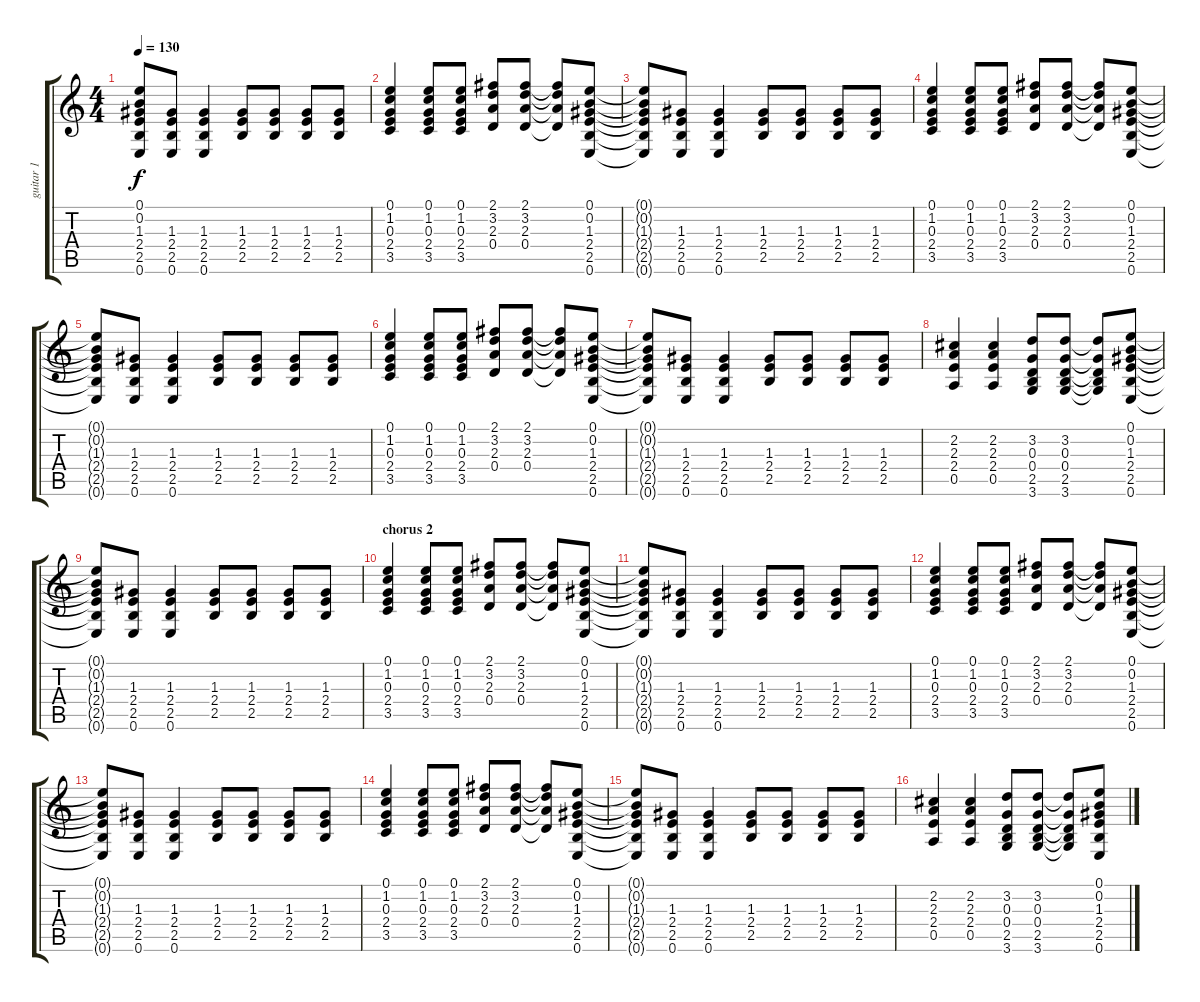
\track ("guitar 1" "guitar 1") {instrument overdrivenguitar}
\staff {score tabs}
\tuning (E4 B3 G3 D3 A2 E2) {hide}
\ts (4 4)
\tempo 130
\clef g2
\ks c
(0.1{t} 0.2{t} 1.3{t} 2.4{t} 2.5{t} 0.6{t}).8{dy f} (1.3 2.4 2.5 0.6).8 (1.3 2.4 2.5 0.6).4 (1.3 2.4 2.5).8 (1.3 2.4 2.5).8 (1.3 2.4 2.5).8 (1.3 2.4 2.5).8 |
(0.1 1.2 0.3 2.4 3.5).4{volume 9 instrument acousticguitarnylon} (0.1 1.2 0.3 2.4 3.5).8 (0.1 1.2 0.3 2.4 3.5).8 (2.1 3.2 2.3 0.4).8 (2.1 3.2 2.3 0.4).8 (2.1{t} 3.2{t} 2.3{t} 0.4{t}).8 (0.1 0.2 1.3 2.4 2.5 0.6).8 |
(0.1{t} 0.2{t} 1.3{t} 2.4{t} 2.5{t} 0.6{t}).8 (1.3 2.4 2.5 0.6).8 (1.3 2.4 2.5 0.6).4 (1.3 2.4 2.5).8 (1.3 2.4 2.5).8 (1.3 2.4 2.5).8 (1.3 2.4 2.5).8 |
(0.1 1.2 0.3 2.4 3.5).4 (0.1 1.2 0.3 2.4 3.5).8 (0.1 1.2 0.3 2.4 3.5).8 (2.1 3.2 2.3 0.4).8 (2.1 3.2 2.3 0.4).8 (2.1{t} 3.2{t} 2.3{t} 0.4{t}).8 (0.1 0.2 1.3 2.4 2.5 0.6).8 |
(0.1{t} 0.2{t} 1.3{t} 2.4{t} 2.5{t} 0.6{t}).8 (1.3 2.4 2.5 0.6).8 (1.3 2.4 2.5 0.6).4 (1.3 2.4 2.5).8 (1.3 2.4 2.5).8 (1.3 2.4 2.5).8 (1.3 2.4 2.5).8 |
(0.1 1.2 0.3 2.4 3.5).4 (0.1 1.2 0.3 2.4 3.5).8 (0.1 1.2 0.3 2.4 3.5).8 (2.1 3.2 2.3 0.4).8 (2.1 3.2 2.3 0.4).8 (2.1{t} 3.2{t} 2.3{t} 0.4{t}).8 (0.1 0.2 1.3 2.4 2.5 0.6).8 |
(0.1{t} 0.2{t} 1.3{t} 2.4{t} 2.5{t} 0.6{t}).8 (1.3 2.4 2.5 0.6).8 (1.3 2.4 2.5 0.6).4 (1.3 2.4 2.5).8 (1.3 2.4 2.5).8 (1.3 2.4 2.5).8 (1.3 2.4 2.5).8 |
(2.2 2.3 2.4 0.5).4{volume 10 instrument overdrivenguitar} (2.2 2.3 2.4 0.5).4 (3.2 0.3 0.4 2.5 3.6).8 (3.2 0.3 0.4 2.5 3.6).8 (3.2{t} 0.3{t} 0.4{t} 2.5{t} 3.6{t}).8 (0.1 0.2 1.3 2.4 2.5 0.6).8 |
(0.1{t} 0.2{t} 1.3{t} 2.4{t} 2.5{t} 0.6{t}).8 (1.3 2.4 2.5 0.6).8 (1.3 2.4 2.5 0.6).4 (1.3 2.4 2.5).8 (1.3 2.4 2.5).8 (1.3 2.4 2.5).8 (1.3 2.4 2.5).8 |
\section ("" "chorus 2")
(0.1 1.2 0.3 2.4 3.5).4 (0.1 1.2 0.3 2.4 3.5).8 (0.1 1.2 0.3 2.4 3.5).8 (2.1 3.2 2.3 0.4).8 (2.1 3.2 2.3 0.4).8 (2.1{t} 3.2{t} 2.3{t} 0.4{t}).8 (0.1 0.2 1.3 2.4 2.5 0.6).8 |
(0.1{t} 0.2{t} 1.3{t} 2.4{t} 2.5{t} 0.6{t}).8 (1.3 2.4 2.5 0.6).8 (1.3 2.4 2.5 0.6).4 (1.3 2.4 2.5).8 (1.3 2.4 2.5).8 (1.3 2.4 2.5).8 (1.3 2.4 2.5).8 |
(0.1 1.2 0.3 2.4 3.5).4 (0.1 1.2 0.3 2.4 3.5).8 (0.1 1.2 0.3 2.4 3.5).8 (2.1 3.2 2.3 0.4).8 (2.1 3.2 2.3 0.4).8 (2.1{t} 3.2{t} 2.3{t} 0.4{t}).8 (0.1 0.2 1.3 2.4 2.5 0.6).8 |
(0.1{t} 0.2{t} 1.3{t} 2.4{t} 2.5{t} 0.6{t}).8 (1.3 2.4 2.5 0.6).8 (1.3 2.4 2.5 0.6).4 (1.3 2.4 2.5).8 (1.3 2.4 2.5).8 (1.3 2.4 2.5).8 (1.3 2.4 2.5).8 |
(0.1 1.2 0.3 2.4 3.5).4 (0.1 1.2 0.3 2.4 3.5).8 (0.1 1.2 0.3 2.4 3.5).8 (2.1 3.2 2.3 0.4).8 (2.1 3.2 2.3 0.4).8 (2.1{t} 3.2{t} 2.3{t} 0.4{t}).8 (0.1 0.2 1.3 2.4 2.5 0.6).8 |
(0.1{t} 0.2{t} 1.3{t} 2.4{t} 2.5{t} 0.6{t}).8 (1.3 2.4 2.5 0.6).8 (1.3 2.4 2.5 0.6).4 (1.3 2.4 2.5).8 (1.3 2.4 2.5).8 (1.3 2.4 2.5).8 (1.3 2.4 2.5).8 |
(2.2 2.3 2.4 0.5).4 (2.2 2.3 2.4 0.5).4 (3.2 0.3 0.4 2.5 3.6).8 (3.2 0.3 0.4 2.5 3.6).8 (3.2{t} 0.3{t} 0.4{t} 2.5{t} 3.6{t}).8 (0.1 0.2 1.3 2.4 2.5 0.6).8
